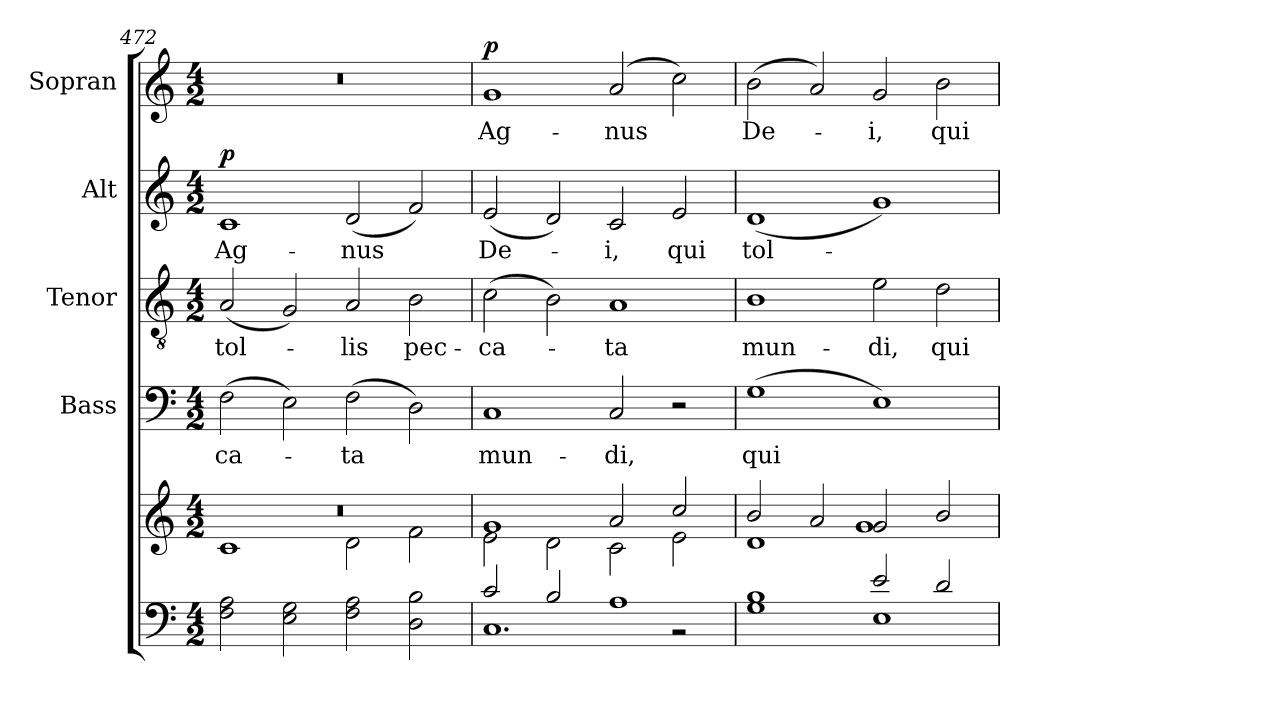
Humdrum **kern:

**kern	**kern	**kern	**text	**kern	**text	**kern	**text	**dynam	**kern	**text	**dynam
*part5	*part5	*part4	*part4	*part3	*part3	*part2	*part2	*part2	*part1	*part1	*part1
*staff6	*staff5	*staff4	*staff4	*staff3	*staff3	*staff2	*staff2	*staff2	*staff1	*staff1	*staff1
*	*	*I"Bass	*	*I"Tenor	*	*I"Alt	*	*	*I"Sopran	*	*
*	*	*I'B.	*	*I'T.	*	*I'A.	*	*	*I'S.	*	*
*clefF4	*clefG2	*clefF4	*	*clefGv2	*	*clefG2	*	*	*clefG2	*	*
*k[]	*k[]	*k[]	*	*k[]	*	*k[]	*	*	*k[]	*	*
*C:	*C:	*C:	*	*C:	*	*C:	*	*	*C:	*	*
*M4/2	*M4/2	*M4/2	*	*M4/2	*	*M4/2	*	*	*M4/2	*	*
=472	=472	=472	=472	=472	=472	=472	=472	=472	=472	=472	=472
*	*^	*	*	*	*	*	*	*	*	*	*
!	!	!	!	!LO:LY:b	!	!LO:LY:b	!	!LO:LY:b	!LO:DY:a	!	!	!
2F\ 2A\	0r	1c	(>2F\	-ca-	(<2A/	tol-	1c	Ag-	p	0r	.	.
2E\ 2G\	.	.	2E\)	.	2G/)	.	.	.	.	.	.	.
!	!	!	!	!LO:LY:b	!	!LO:LY:b	!	!LO:LY:b	!	!	!	!
2F\ 2A\	.	2d\	(>2F\	-ta	2A/	-lis	(<2d/	-nus	.	.	.	.
!	!	!	!	!	!	!LO:LY:b	!	!	!	!	!	!
2D\ 2B\	.	2f\	2D\)	.	2B\	pec-	2f/)	.	.	.	.	.
=473	=473	=473	=473	=473	=473	=473	=473	=473	=473	=473	=473	=473
*^	*	*	*	*	*	*	*	*	*	*	*	*
!	!	!	!	!	!LO:LY:b	!	!LO:LY:b	!	!LO:LY:b	!	!	!LO:LY:b	!LO:DY:a
2c/	1.C	1g	2e\	1C	mun-	(>2c\	-ca-	(<2e/	De-	.	1g	Ag-	p
2B/	.	.	2d\	.	.	2B\)	.	2d/)	.	.	.	.	.
!	!	!	!	!	!LO:LY:b	!	!LO:LY:b	!	!LO:LY:b	!	!	!LO:LY:b	!
1A	.	2a/	2c\	2C/	-di,	1A	-ta	2c/	-i,	.	(>2a/	-nus	.
!	!	!	!	!	!	!	!	!	!LO:LY:b	!	!	!	!
.	2rBB	2cc/	2e\	2r	.	.	.	2e/	qui	.	2cc\)	.	.
!!LO:LB:g=z
=474	=474	=474	=474	=474	=474	=474	=474	=474	=474	=474	=474	=474	=474
!	!	!	!	!	!LO:LY:b	!	!LO:LY:b	!	!LO:LY:b	!	!	!LO:LY:b	!
1B	1G	2b/	1d	(>1G	qui	1B	mun-	(<1d	tol-	.	(<2b\	De-	.
.	.	2a/	.	.	.	.	.	.	.	.	2a/)	.	.
!	!	!	!	!	!	!	!LO:LY:b	!	!	!	!	!LO:LY:b	!
2e/	1E	2g/	1g	1E)	.	2e\	-di,	1g)	.	.	2g/	-i,	.
!	!	!	!	!	!	!	!LO:LY:b	!	!	!	!	!LO:LY:b	!
2d/	.	2b/	.	.	.	2d\	qui	.	.	.	2b\	qui	.
*v	*v	*	*	*	*	*	*	*	*	*	*	*	*
*	*v	*v	*	*	*	*	*	*	*	*	*	*
=	=	=	=	=	=	=	=	=	=	=	=
*-	*-	*-	*-	*-	*-	*-	*-	*-	*-	*-	*-
